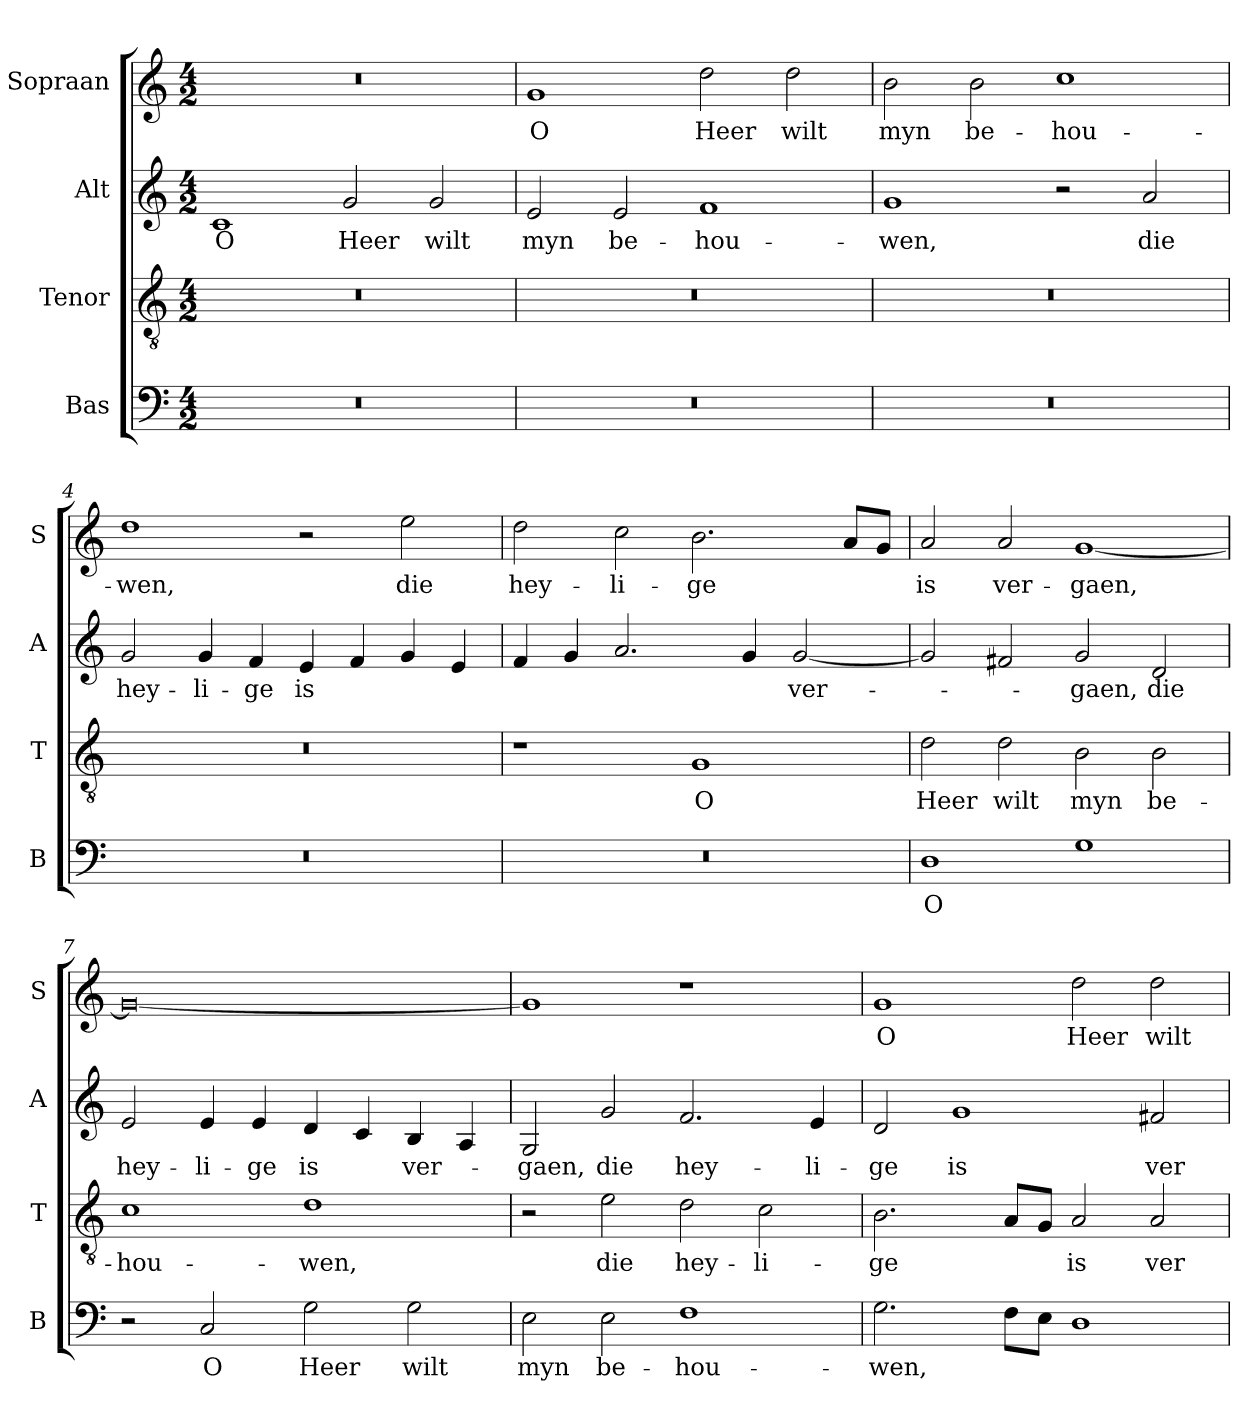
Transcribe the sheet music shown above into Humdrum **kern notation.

**kern	**text	**kern	**text	**kern	**text	**kern	**text
*part4	*part4	*part3	*part3	*part2	*part2	*part1	*part1
*staff4	*staff4	*staff3	*staff3	*staff2	*staff2	*staff1	*staff1
*I"Bas	*	*I"Tenor	*	*I"Alt	*	*I"Sopraan	*
*I'B	*	*I'T	*	*I'A	*	*I'S	*
*clefF4	*	*clefGv2	*	*clefG2	*	*clefG2	*
*k[]	*	*k[]	*	*k[]	*	*k[]	*
*C:	*	*C:	*	*C:	*	*C:	*
*M4/2	*	*M4/2	*	*M4/2	*	*M4/2	*
=1	=1	=1	=1	=1	=1	=1	=1
!	!	!	!	!	!LO:LY:b	!	!
0r	.	0r	.	1c	O	0r	.
!	!	!	!	!	!LO:LY:b	!	!
.	.	.	.	2g/	Heer	.	.
!	!	!	!	!	!LO:LY:b	!	!
.	.	.	.	2g/	wilt	.	.
=2	=2	=2	=2	=2	=2	=2	=2
!	!	!	!	!	!LO:LY:b	!	!LO:LY:b
0r	.	0r	.	2e/	myn	1g	O
!	!	!	!	!	!LO:LY:b	!	!
.	.	.	.	2e/	be-	.	.
!	!	!	!	!	!LO:LY:b	!	!LO:LY:b
.	.	.	.	1f	-hou-	2dd\	Heer
!	!	!	!	!	!	!	!LO:LY:b
.	.	.	.	.	.	2dd\	wilt
=3	=3	=3	=3	=3	=3	=3	=3
!	!	!	!	!	!LO:LY:b	!	!LO:LY:b
0r	.	0r	.	1g	-wen,	2b\	myn
!	!	!	!	!	!	!	!LO:LY:b
.	.	.	.	.	.	2b\	be-
!	!	!	!	!	!	!	!LO:LY:b
.	.	.	.	2r	.	1cc	-hou-
!	!	!	!	!	!LO:LY:b	!	!
.	.	.	.	2a/	die	.	.
=4	=4	=4	=4	=4	=4	=4	=4
!	!	!	!	!	!LO:LY:b	!	!LO:LY:b
0r	.	0r	.	2g/	hey-	1dd	-wen,
!	!	!	!	!	!LO:LY:b	!	!
.	.	.	.	4g/	-li-	.	.
!	!	!	!	!	!LO:LY:b	!	!
.	.	.	.	4f/	-ge	.	.
!	!	!	!	!	!LO:LY:b	!	!
.	.	.	.	4e/	is	2r	.
.	.	.	.	4f/	.	.	.
!	!	!	!	!	!	!	!LO:LY:b
.	.	.	.	4g/	.	2ee\	die
.	.	.	.	4e/	.	.	.
=5	=5	=5	=5	=5	=5	=5	=5
!	!	!	!	!	!	!	!LO:LY:b
0r	.	1r	.	4f/	.	2dd\	hey-
.	.	.	.	4g/	.	.	.
!	!	!	!	!	!	!	!LO:LY:b
.	.	.	.	2.a/	.	2cc\	-li-
!	!	!	!LO:LY:b	!	!	!	!LO:LY:b
.	.	1G	O	.	.	2.b\	-ge
.	.	.	.	4g/	.	.	.
!	!	!	!	!	!LO:LY:b	!	!
.	.	.	.	[2g/	ver-	.	.
.	.	.	.	.	.	8a/L	.
.	.	.	.	.	.	8g/J	.
!!LO:LB:g=z
=6	=6	=6	=6	=6	=6	=6	=6
!	!LO:LY:b	!	!LO:LY:b	!	!	!	!LO:LY:b
1D	O	2d\	Heer	2g/]	.	2a/	is
!	!	!	!LO:LY:b	!	!	!	!LO:LY:b
.	.	2d\	wilt	2f#X/	.	2a/	ver-
!	!	!	!LO:LY:b	!	!LO:LY:b	!	!LO:LY:b
1G	.	2B\	myn	2g/	-gaen,	[1g	-gaen,
!	!	!	!LO:LY:b	!	!LO:LY:b	!	!
.	.	2B\	be-	2d/	die	.	.
=7	=7	=7	=7	=7	=7	=7	=7
!	!	!	!LO:LY:b	!	!LO:LY:b	!	!
2r	.	1c	-hou-	2e/	hey-	0g_	.
!	!LO:LY:b	!	!	!	!LO:LY:b	!	!
2C/	O	.	.	4e/	-li-	.	.
!	!	!	!	!	!LO:LY:b	!	!
.	.	.	.	4e/	-ge	.	.
!	!LO:LY:b	!	!LO:LY:b	!	!LO:LY:b	!	!
2G\	Heer	1d	-wen,	4d/	is	.	.
.	.	.	.	4c/	.	.	.
!	!LO:LY:b	!	!	!	!LO:LY:b	!	!
2G\	wilt	.	.	4B/	ver-	.	.
.	.	.	.	4A/	.	.	.
=8	=8	=8	=8	=8	=8	=8	=8
!	!LO:LY:b	!	!	!	!LO:LY:b	!	!
2E\	myn	2r	.	2G/	-gaen,	1g]	.
!	!LO:LY:b	!	!LO:LY:b	!	!LO:LY:b	!	!
2E\	be-	2e\	die	2g/	die	.	.
!	!LO:LY:b	!	!LO:LY:b	!	!LO:LY:b	!	!
1F	-hou-	2d\	hey-	2.f/	hey-	1r	.
!	!	!	!LO:LY:b	!	!	!	!
.	.	2c\	-li-	.	.	.	.
!	!	!	!	!	!LO:LY:b	!	!
.	.	.	.	4e/	-li-	.	.
=9	=9	=9	=9	=9	=9	=9	=9
!	!LO:LY:b	!	!LO:LY:b	!	!LO:LY:b	!	!LO:LY:b
2.G\	-wen,	2.B\	-ge	2d/	-ge	1g	O
!	!	!	!	!	!LO:LY:b	!	!
.	.	.	.	1g	is	.	.
8F\L	.	8A/L	.	.	.	.	.
8E\J	.	8G/J	.	.	.	.	.
!	!	!	!LO:LY:b	!	!	!	!LO:LY:b
1D	.	2A/	is	.	.	2dd\	Heer
!	!	!	!LO:LY:b	!	!LO:LY:b	!	!LO:LY:b
.	.	2A/	ver-	2f#X/	ver-	2dd\	wilt
=	=	=	=	=	=	=	=
*-	*-	*-	*-	*-	*-	*-	*-
